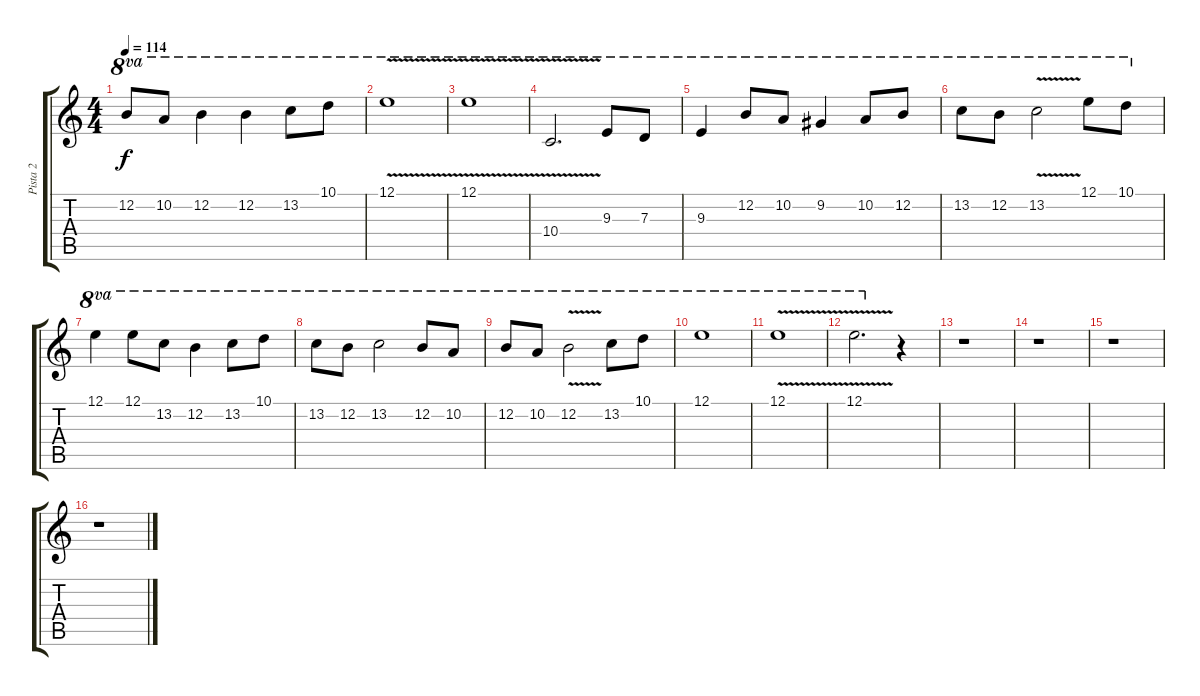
\track ("Pista 2" "Pista 2") {instrument overdrivenguitar}
\staff {score tabs}
\tuning (E4 B3 G3 D3 A2 E2) {hide}
\ts (4 4)
\tempo 114
\clef g2
\ks c
12.2.8{ot 8va dy f} 10.2.8{ot 8va} 12.2.4{ot 8va} 12.2.4{ot 8va} 13.2.8{ot 8va} 10.1.8{ot 8va} |
12.1{v}.1{ot 8va} |
12.1{v}.1{ot 8va} |
10.4{v}.2{d ot 8va} 9.3.8{ot 8va} 7.3.8{ot 8va} |
9.3.4{ot 8va} 12.2.8{ot 8va} 10.2.8{ot 8va} 9.2.4{ot 8va} 10.2.8{ot 8va} 12.2.8{ot 8va} |
13.2.8{ot 8va} 12.2.8{ot 8va} 13.2{v}.2{ot 8va} 12.1.8{ot 8va} 10.1.8{ot 8va} |
12.1.4{ot 8va} 12.1.8{ot 8va} 13.2.8{ot 8va} 12.2.4{ot 8va} 13.2.8{ot 8va} 10.1.8{ot 8va} |
13.2.8{ot 8va} 12.2.8{ot 8va} 13.2.2{ot 8va} 12.2.8{ot 8va} 10.2.8{ot 8va} |
12.2.8{ot 8va} 10.2.8{ot 8va} 12.2{v}.2{ot 8va} 13.2.8{ot 8va} 10.1.8{ot 8va} |
12.1.1{ot 8va} |
12.1{v}.1{ot 8va} |
12.1{v}.2{d ot 8va} r.4 |
r.1 |
r.1 |
r.1 |
r.1
